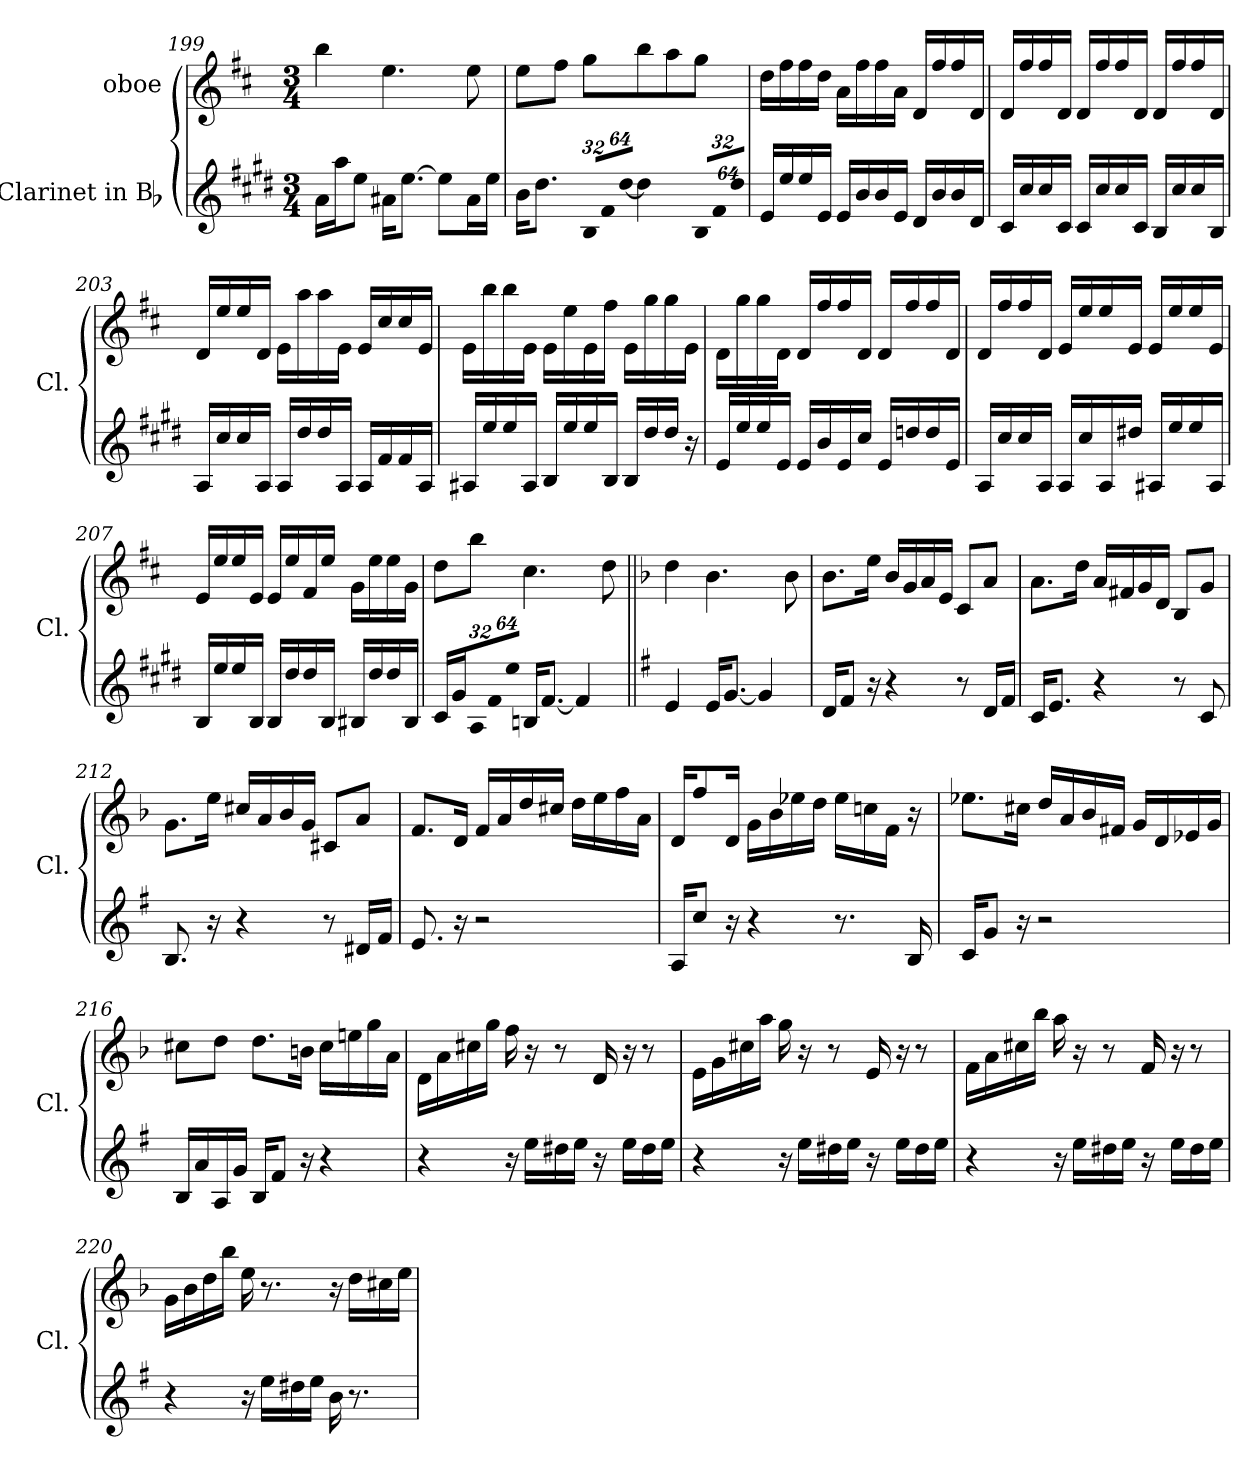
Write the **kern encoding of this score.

**kern	**kern
*part2	*part1
*staff2	*staff1
*I"Clarinet in Bb	*I"oboe
*I'Cl.	*
*clefG2	*clefG2
*ITrd1c2	*
*k[f#c#]	*k[f#c#]
*D:	*D:
*M3/4	*M3/4
=199	=199
16gi\LL	4bbi\
16ggi\J	.
8ddi\J	.
16g#Xi\KL	4.eei\
[>8.ddi\J	.
8ddi\L]	.
16g#i\L	8eei\
16ddi\JJ	.
=200	=200
16ai\KL	8eei\L
8.cc#i\J	.
.	8ff#i\J
*Xbrackettup	*
!LO:N:vis=16	!
512%21Ai/LL	8ggi\L
!LO:N:vis=16	!
1024%43ei/	.
!LO:N:vis=16	!
[<1024%43cc#i/JJ	.
4cc#i\]	8bbi\
.	8aai\
!LO:N:vis=16	!
512%21Ai/LL	8ggi\J
!LO:N:vis=16	!
1024%43ei/	.
!LO:N:vis=16	!
1024%43cc#i/JJ	.
=201	=201
16di/LL	16ddi\LL
16ddi/	16ff#i\
16ddi/	16ff#i\
16di/JJ	16ddi\JJ
16di/LL	16ai\LL
16ai/	16ff#i\
16ai/	16ff#i\
16di/JJ	16ai\JJ
16c#i/LL	16di/LL
16ai/	16ff#i/
16ai/	16ff#i/
16c#i/JJ	16di/JJ
!!LO:LB:g=z
=202	=202
16Bi/LL	16di/LL
16bi/	16ff#i/
16bi/	16ff#i/
16Bi/JJ	16di/JJ
16Bi/LL	16di/LL
16bi/	16ff#i/
16bi/	16ff#i/
16Bi/JJ	16di/JJ
16Ai/LL	16di/LL
16bi/	16ff#i/
16bi/	16ff#i/
16Ai/JJ	16di/JJ
=203	=203
16Gi/LL	16di/LL
16bi/	16eei/
16bi/	16eei/
16Gi/JJ	16di/JJ
16Gi/LL	16ei\LL
16cc#i/	16aai\
16cc#i/	16aai\
16Gi/JJ	16ei\JJ
16Gi/LL	16ei/LL
16ei/	16cc#i/
16ei/	16cc#i/
16Gi/JJ	16ei/JJ
=204	=204
16G#Xi/LL	16ei\LL
16ddi/	16bbi\
16ddi/	16bbi\
16G#i/JJ	16ei\JJ
16Ai/LL	16ei\LL
16ddi/	16eei\
16ddi/	16ei\
16Ai/JJ	16ff#i\JJ
16Ai/LL	16ei\LL
16cc#i/	16ggi\
16cc#i/JJ	16ggi\
16r	16ei\JJ
=205	=205
16di/LL	16di\LL
16ddi/	16ggi\
16ddi/	16ggi\
16di/JJ	16di\JJ
16di/LL	16di/LL
16ai/	16ff#i/
16di/	16ff#i/
16bi/JJ	16di/JJ
16di/LL	16di/LL
16ccni/	16ff#i/
16cci/	16ff#i/
16di/JJ	16di/JJ
=206	=206
16Gi/LL	16di/LL
16bi/	16ff#i/
16bi/	16ff#i/
16Gi/JJ	16di/JJ
16Gi/LL	16ei/LL
16bi/	16eei/
16Gi/	16eei/
16cc#Xi/JJ	16ei/JJ
16G#Xi/LL	16ei/LL
16ddi/	16eei/
16ddi/	16eei/
16G#i/JJ	16ei/JJ
!!LO:LB:g=z
=207	=207
16Ai/LL	16ei/LL
16ddi/	16eei/
16ddi/	16eei/
16Ai/JJ	16ei/JJ
16Ai/LL	16ei/LL
16cc#i/	16eei/
16cc#i/	16f#i/
16Ai/JJ	16eei/JJ
16A#Xi/LL	16gi\LL
16cc#i/	16eei\
16cc#i/	16eei\
16A#i/JJ	16gi\JJ
=208	=208
16Bi/LL	8ddi\L
16f#i/	.
!LO:N:vis=16	!
512%21Gi/	8bbi\J
!LO:N:vis=16	!
1024%43ei/	.
!LO:N:vis=16	!
1024%43ddi/JJ	.
16Ani/KL	4.cc#i\
[<8.ei/J	.
4ei/]	.
.	8ddi\
=209||	=209||
*k[b-]	*k[b-]
*F:	*F:
4di/	4ddi\
16di/KL	4.b-i\
[<8.fi/J	.
4fi/]	.
.	8b-i\
=210	=210
16ci/KL	8.b-i\L
8ei/J	.
16r	16eei\Jk
4r	16b-i/LL
.	16gi/
.	16ai/
.	16ei/JJ
8r	8ci/L
16ci/LL	8ai/J
16ei/JJ	.
=211	=211
16B-i/KL	8.ai\L
8.di/J	.
.	16ddi\Jk
4r	16ai/LL
.	16f#Xi/
.	16gi/
.	16di/JJ
8r	8B-i/L
8B-i/	8gi/J
=212	=212
8.Ai/	8.gi\L
16r	16eei\Jk
4r	16cc#Xi/LL
.	16ai/
.	16b-i/
.	16gi/JJ
8r	8c#Xi/L
16c#Xi/LL	8ai/J
16ei/JJ	.
=213	=213
8.di/	8.fi/L
16r	16di/Jk
2r	16fi/LL
.	16ai/
.	16ddi/
.	16cc#Xi/JJ
.	16ddi\LL
.	16eei\
.	16ffi\
.	16ai\JJ
!!LO:LB:g=z
=214	=214
16Gi/KL	16di/KL
8b-i/J	8ffi/
16r	16di/Jk
4r	16gi\LL
.	16b-i\
.	16ee-Xi\
.	16ddi\JJ
8.r	16ee-i\LL
.	16ccni\
.	16fi\JJ
16Ai/	16r
=215	=215
16B-i/KL	8.ee-Xi\L
8fi/J	.
16r	16cc#Xi\Jk
2r	16ddi/LL
.	16ai/
.	16b-i/
.	16f#Xi/JJ
.	16gi/LL
.	16di/
.	16e-Xi/
.	16gi/JJ
=216	=216
16Ai/LL	8cc#Xi\L
16gi/	.
16Gi/	8ddi\J
16fi/JJ	.
16Ai/KL	8.ddi\L
8ei/J	.
16r	16bni\Jk
4r	16cc#i\LL
.	16eeni\
.	16ggi\
.	16ai\JJ
!!LO:PB:g=z
=217	=217
4r	16di\LL
.	16ai\
.	16cc#Xi\
.	16ggi\JJ
16r	16ffi\
16ddi\LL	16r
16cc#Xi\	8r
16ddi\JJ	.
16r	16di/
16ddi\LL	16r
16cc#i\	8r
16ddi\JJ	.
=218	=218
4r	16ei\LL
.	16gi\
.	16cc#Xi\
.	16aai\JJ
16r	16ggi\
16ddi\LL	16r
16cc#Xi\	8r
16ddi\JJ	.
16r	16ei/
16ddi\LL	16r
16cc#i\	8r
16ddi\JJ	.
=219	=219
4r	16fi\LL
.	16ai\
.	16cc#Xi\
.	16bb-i\JJ
16r	16aai\
16ddi\LL	16r
16cc#Xi\	8r
16ddi\JJ	.
16r	16fi/
16ddi\LL	16r
16cc#i\	8r
16ddi\JJ	.
=220	=220
4r	16gi\LL
.	16b-i\
.	16ddi\
.	16bb-i\JJ
16r	16eei\
16ddi\LL	8.r
16cc#Xi\	.
16ddi\JJ	.
16ai\	16r
8.r	16ddi\LL
.	16cc#Xi\
.	16eei\JJ
=	=
*-	*-
